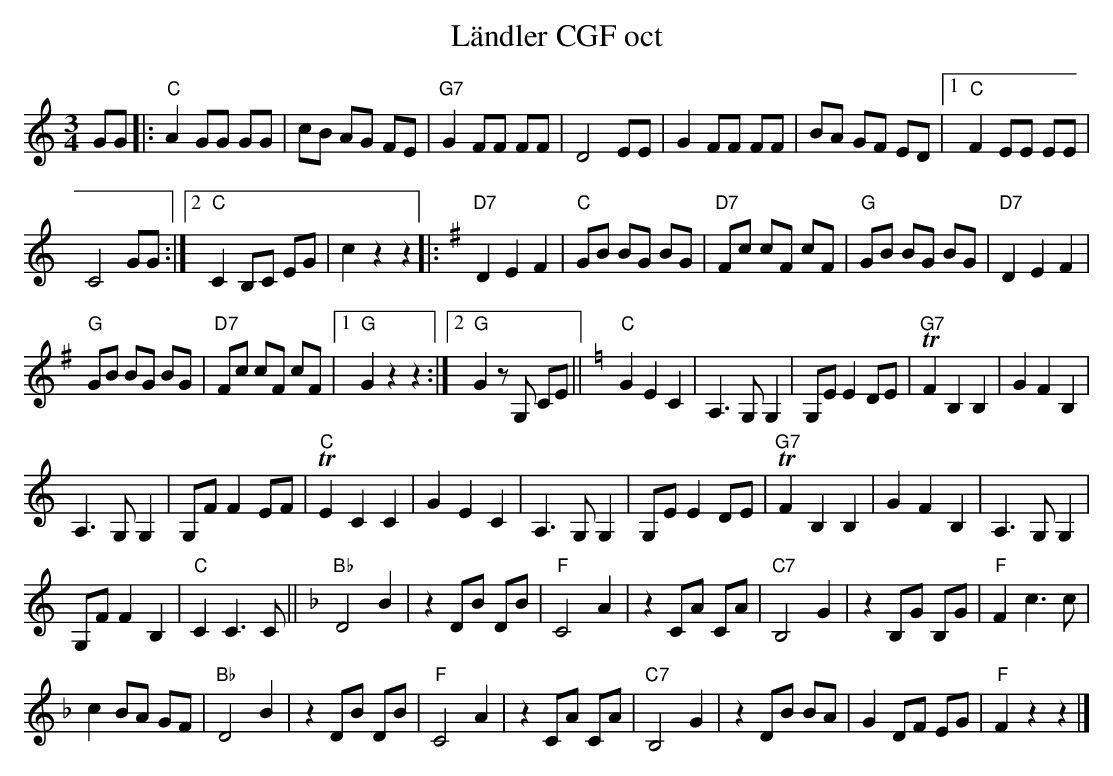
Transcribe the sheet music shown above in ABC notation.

X:1
T:Ländler CGF oct
M:3/4
L:1/8
K:Cmaj
GG |: "C"A2 GG GG | cB AG FE | "G7"G2 FF FF | D4 EE | G2 FF FF | BA GF ED |1 "C"F2 EE EE |
C4 GG :|2 "C"C2 B,C EG | c2z2z2 |: [K:Gmaj] "D7"D2E2F2 | "C"GB BG BG | "D7"Fc cF cF | "G"GB BG BG | "D7"D2E2F2 |
"G"GB BG BG | "D7"Fc cF cF |1 "G"G2z2z2 :|2 "G"G2 zG, CE || [K:Cmaj] "C"G2E2C2 | A,3G, G,2 | G,E E2 DE | "G7"TF2 B,2B,2 | G2F2B,2 |
A,3G, G,2 | G,F F2 EF | "C"TE2C2C2 | G2E2C2 | A,3G,G,2 | G,E E2 DE | "G7"TF2 B,2B,2 | G2F2B,2 | A,3G, G,2 |
G,F F2B,2 | "C"C2C3C || [K:Fmaj] "Bb"D4B2 | z2DB DB | "F"C4A2 | z2CA CA | "C7"B,4G2 | z2B,G B,G | "F"F2c3c |
c2 BA GF | "Bb"D4B2 | z2 DB DB | "F"C4A2 | z2CA CA | "C7"B,4G2 | z2DB BA | G2 DF EG | "F"F2z2z2 |]
